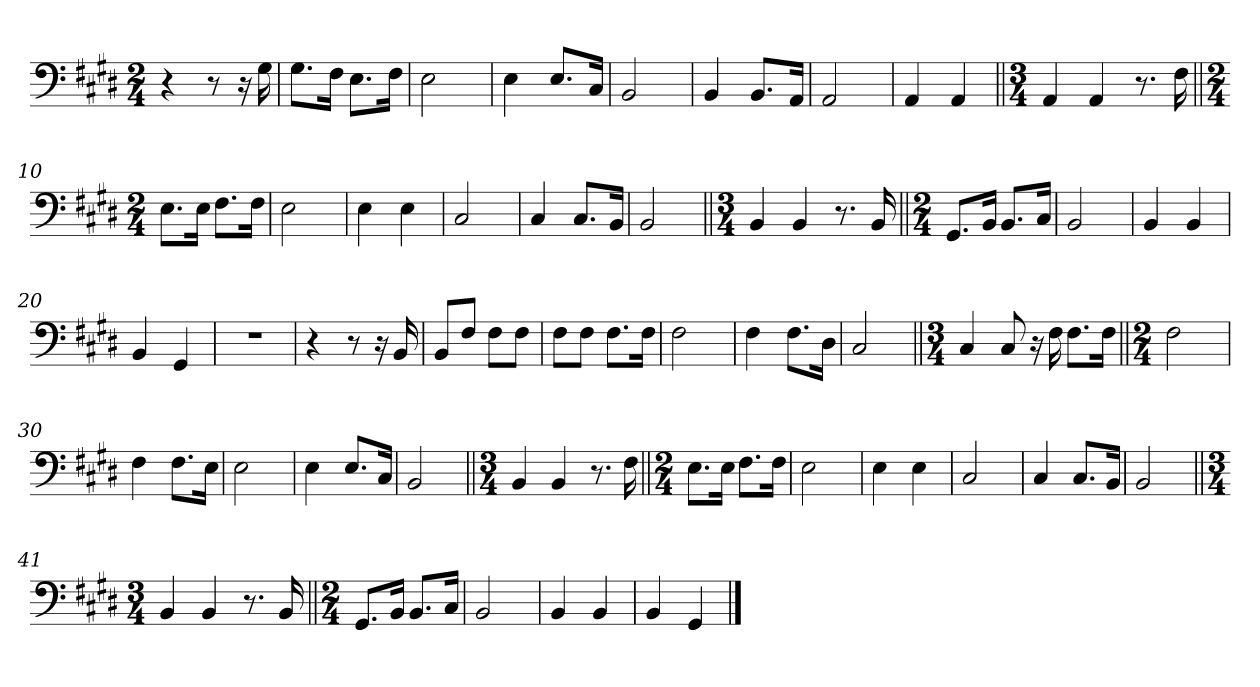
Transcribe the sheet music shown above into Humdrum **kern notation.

**kern
*part1
*staff1
*clefF4
*k[f#c#g#d#]
*M2/4
=1
4r
8r
16r
16G#\
=2
8.G#\L
16F#\Jk
8.E\L
16F#\Jk
=3
2E\
=4
4E\
8.E/L
16C#/Jk
=5
2BB/
=6
4BB/
8.BB/L
16AA/Jk
=7
2AA/
=8
4AA/
4AA/
=9||
*M3/4
4AA/
4AA/
8.r
16F#\
=10||
*M2/4
8.E\L
16E\Jk
8.F#\L
16F#\Jk
=11
2E\
=12
4E\
4E\
=13
2C#/
=14
4C#/
8.C#/L
16BB/Jk
=15
2BB/
=16||
*M3/4
4BB/
4BB/
8.r
16BB/
=17||
*M2/4
8.GG#/L
16BB/Jk
8.BB/L
16C#/Jk
=18
2BB/
=19
4BB/
4BB/
=20
4BB/
4GG#/
=21
2r
=22
4r
8r
16r
16BB/
=23
8BB/L
8F#/J
8F#\L
8F#\J
=24
8F#\L
8F#\J
8.F#\L
16F#\Jk
=25
2F#\
=26
4F#\
8.F#\L
16D#\Jk
=27
2C#/
=28||
*M3/4
4C#/
8C#/
16r
16F#\
8.F#\L
16F#\Jk
=29||
*M2/4
2F#\
=30
4F#\
8.F#\L
16E\Jk
=31
2E\
=32
4E\
8.E/L
16C#/Jk
=33
2BB/
=34||
*M3/4
4BB/
4BB/
8.r
16F#\
=35||
*M2/4
8.E\L
16E\Jk
8.F#\L
16F#\Jk
=36
2E\
=37
4E\
4E\
=38
2C#/
=39
4C#/
8.C#/L
16BB/Jk
=40
2BB/
=41||
*M3/4
4BB/
4BB/
8.r
16BB/
=42||
*M2/4
8.GG#/L
16BB/Jk
8.BB/L
16C#/Jk
=43
2BB/
=44
4BB/
4BB/
=45
4BB/
4GG#/
==
*-
